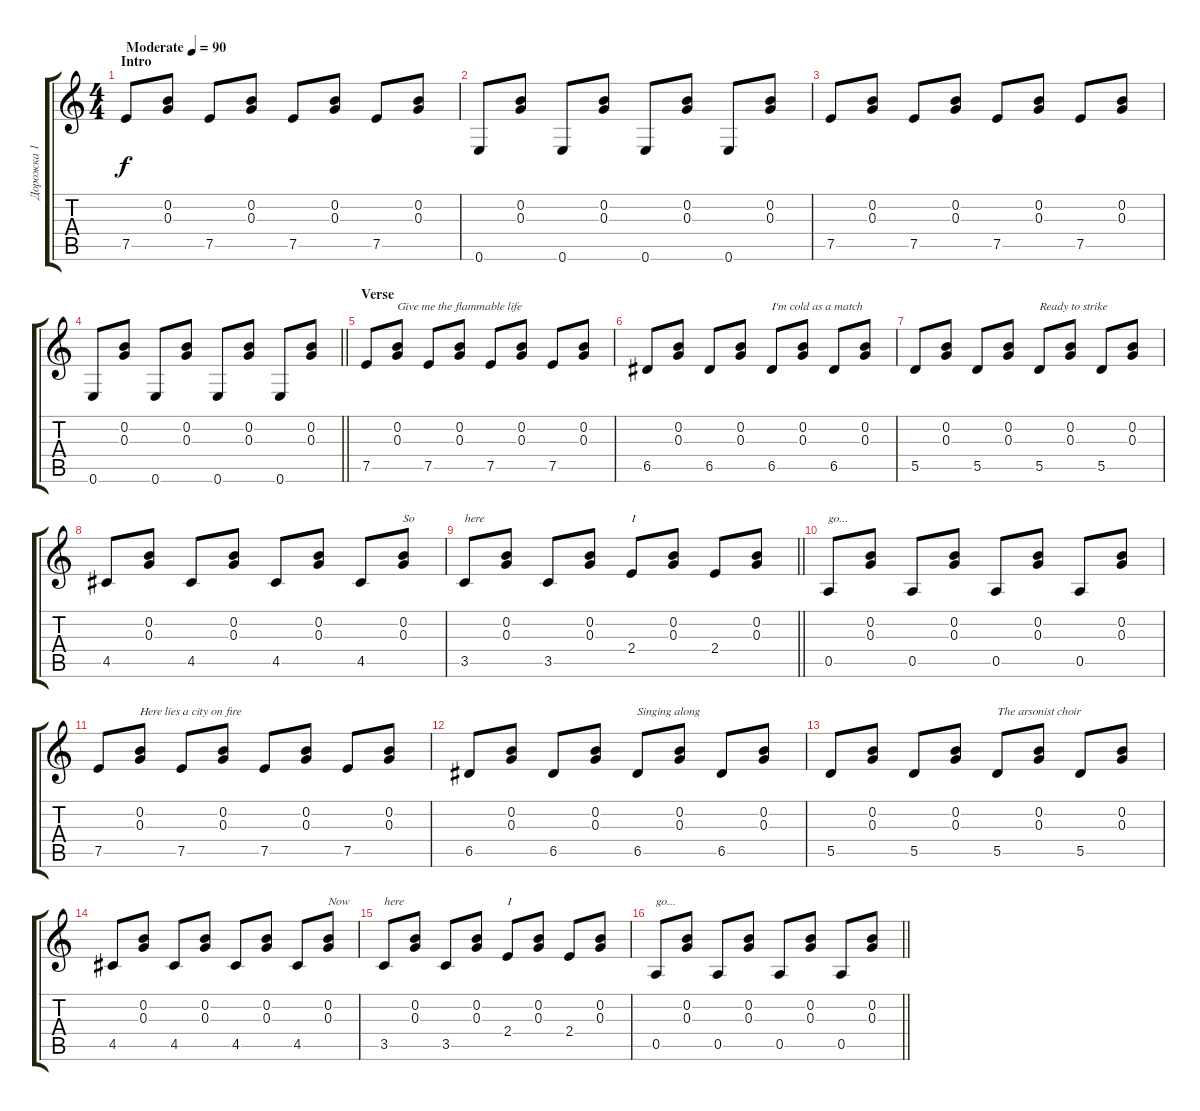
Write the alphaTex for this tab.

\track ("Дорожка 1" "Дорожка 1") {instrument acousticguitarsteel}
\staff {score tabs}
\tuning (E4 B3 G3 D3 A2 E2) {hide}
\ts (4 4)
\section ("" "Intro")
\tempo (90 "Moderate")
\clef g2
\ks c
7.5.8{dy f instrument acousticguitarsteel} (0.2 0.3).8 7.5.8 (0.2 0.3).8 7.5.8 (0.2 0.3).8 7.5.8 (0.2 0.3).8 |
0.6.8 (0.2 0.3).8 0.6.8 (0.2 0.3).8 0.6.8 (0.2 0.3).8 0.6.8 (0.2 0.3).8 |
7.5.8 (0.2 0.3).8 7.5.8 (0.2 0.3).8 7.5.8 (0.2 0.3).8 7.5.8 (0.2 0.3).8 |
\barLineRight lightlight
0.6.8 (0.2 0.3).8 0.6.8 (0.2 0.3).8 0.6.8 (0.2 0.3).8 0.6.8 (0.2 0.3).8 |
\section ("" "Verse")
7.5.8 (0.2 0.3).8{txt "Give me the flammable life"} 7.5.8 (0.2 0.3).8 7.5.8 (0.2 0.3).8 7.5.8 (0.2 0.3).8 |
6.5.8 (0.2 0.3).8 6.5.8 (0.2 0.3).8 6.5.8{txt "I'm cold as a match "} (0.2 0.3).8 6.5.8 (0.2 0.3).8 |
5.5.8 (0.2 0.3).8 5.5.8 (0.2 0.3).8 5.5.8{txt "Ready to strike"} (0.2 0.3).8 5.5.8 (0.2 0.3).8 |
4.5.8 (0.2 0.3).8 4.5.8 (0.2 0.3).8 4.5.8 (0.2 0.3).8 4.5.8 (0.2 0.3).8{txt "So"} |
\barLineRight lightlight
3.5.8{txt "here"} (0.2 0.3).8 3.5.8 (0.2 0.3).8 2.4.8{txt "I"} (0.2 0.3).8 2.4.8 (0.2 0.3).8 |
\section ("" "")
0.5.8{txt "go..."} (0.2 0.3).8 0.5.8 (0.2 0.3).8 0.5.8 (0.2 0.3).8 0.5.8 (0.2 0.3).8 |
7.5.8 (0.2 0.3).8{txt "Here lies a city on fire"} 7.5.8 (0.2 0.3).8 7.5.8 (0.2 0.3).8 7.5.8 (0.2 0.3).8 |
6.5.8 (0.2 0.3).8 6.5.8 (0.2 0.3).8 6.5.8{txt "Singing along"} (0.2 0.3).8 6.5.8 (0.2 0.3).8 |
5.5.8 (0.2 0.3).8 5.5.8 (0.2 0.3).8 5.5.8{txt "The arsonist choir"} (0.2 0.3).8 5.5.8 (0.2 0.3).8 |
4.5.8 (0.2 0.3).8 4.5.8 (0.2 0.3).8 4.5.8 (0.2 0.3).8 4.5.8 (0.2 0.3).8{txt "Now"} |
3.5.8{txt "here"} (0.2 0.3).8 3.5.8 (0.2 0.3).8 2.4.8{txt "I"} (0.2 0.3).8 2.4.8 (0.2 0.3).8 |
\barLineRight lightlight
0.5.8{txt "go..."} (0.2 0.3).8 0.5.8 (0.2 0.3).8 0.5.8 (0.2 0.3).8 0.5.8 (0.2 0.3).8
